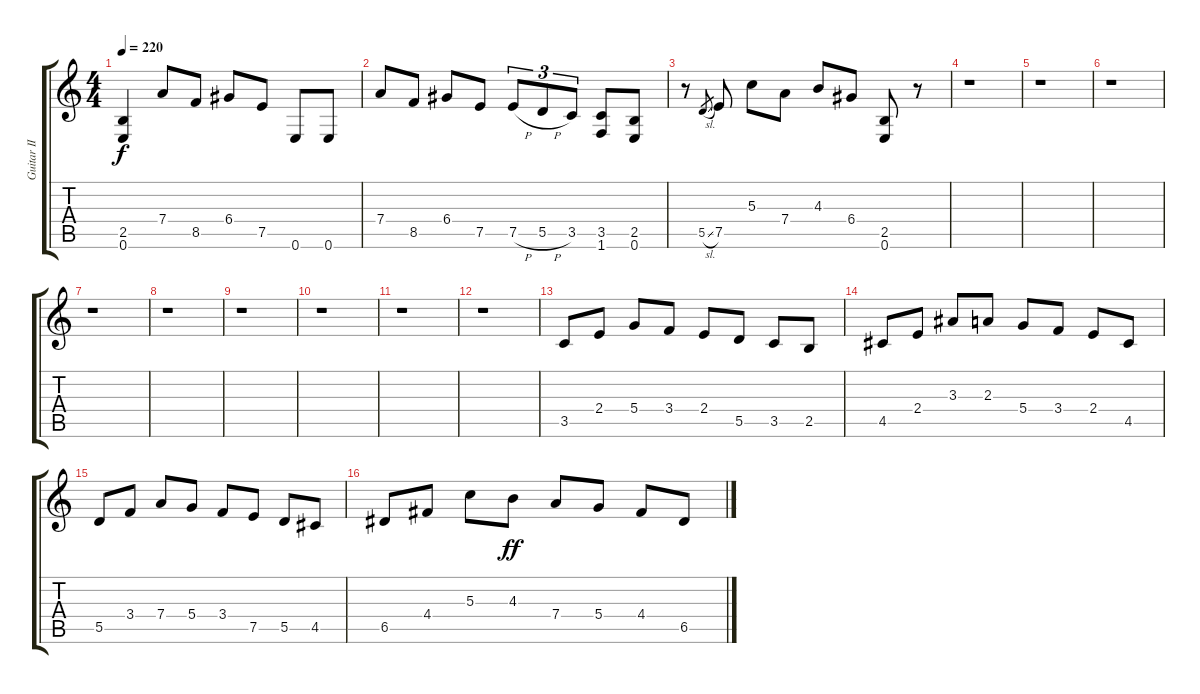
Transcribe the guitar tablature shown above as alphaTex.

\track ("Guitar II" "Guitar II") {instrument overdrivenguitar}
\staff {score tabs}
\tuning (E4 B3 G3 D3 A2 E2) {hide}
\ts (4 4)
\tempo 220
\clef g2
\ks c
(2.5 0.6).4{dy f} 7.4.8 8.5.8 6.4.8 7.5.8 0.6.8 0.6.8 |
7.4.8 8.5.8 6.4.8 7.5.8 7.5{h}.8{tu (3 2)} 5.5{h}.8{tu (3 2)} 3.5.8{tu (3 2)} (3.5 1.6).8 (2.5 0.6).8 |
r.8 5.5{sl}.8{gr} 7.5.8 5.3.8 7.4.8 4.3.8 6.4.8 (2.5 0.6).8 r.8 |
r.1 |
r.1 |
r.1 |
r.1 |
r.1 |
r.1 |
r.1 |
r.1 |
r.1 |
3.5.8 2.4.8 5.4.8 3.4.8 2.4.8 5.5.8 3.5.8 2.5.8 |
4.5.8 2.4.8 3.3.8 2.3.8 5.4.8 3.4.8 2.4.8 4.5.8 |
5.5.8 3.4.8 7.4.8 5.4.8 3.4.8 7.5.8 5.5.8 4.5.8 |
6.5.8 4.4.8 5.3.8 4.3.8{dy ff} 7.4.8 5.4.8 4.4.8 6.5.8
